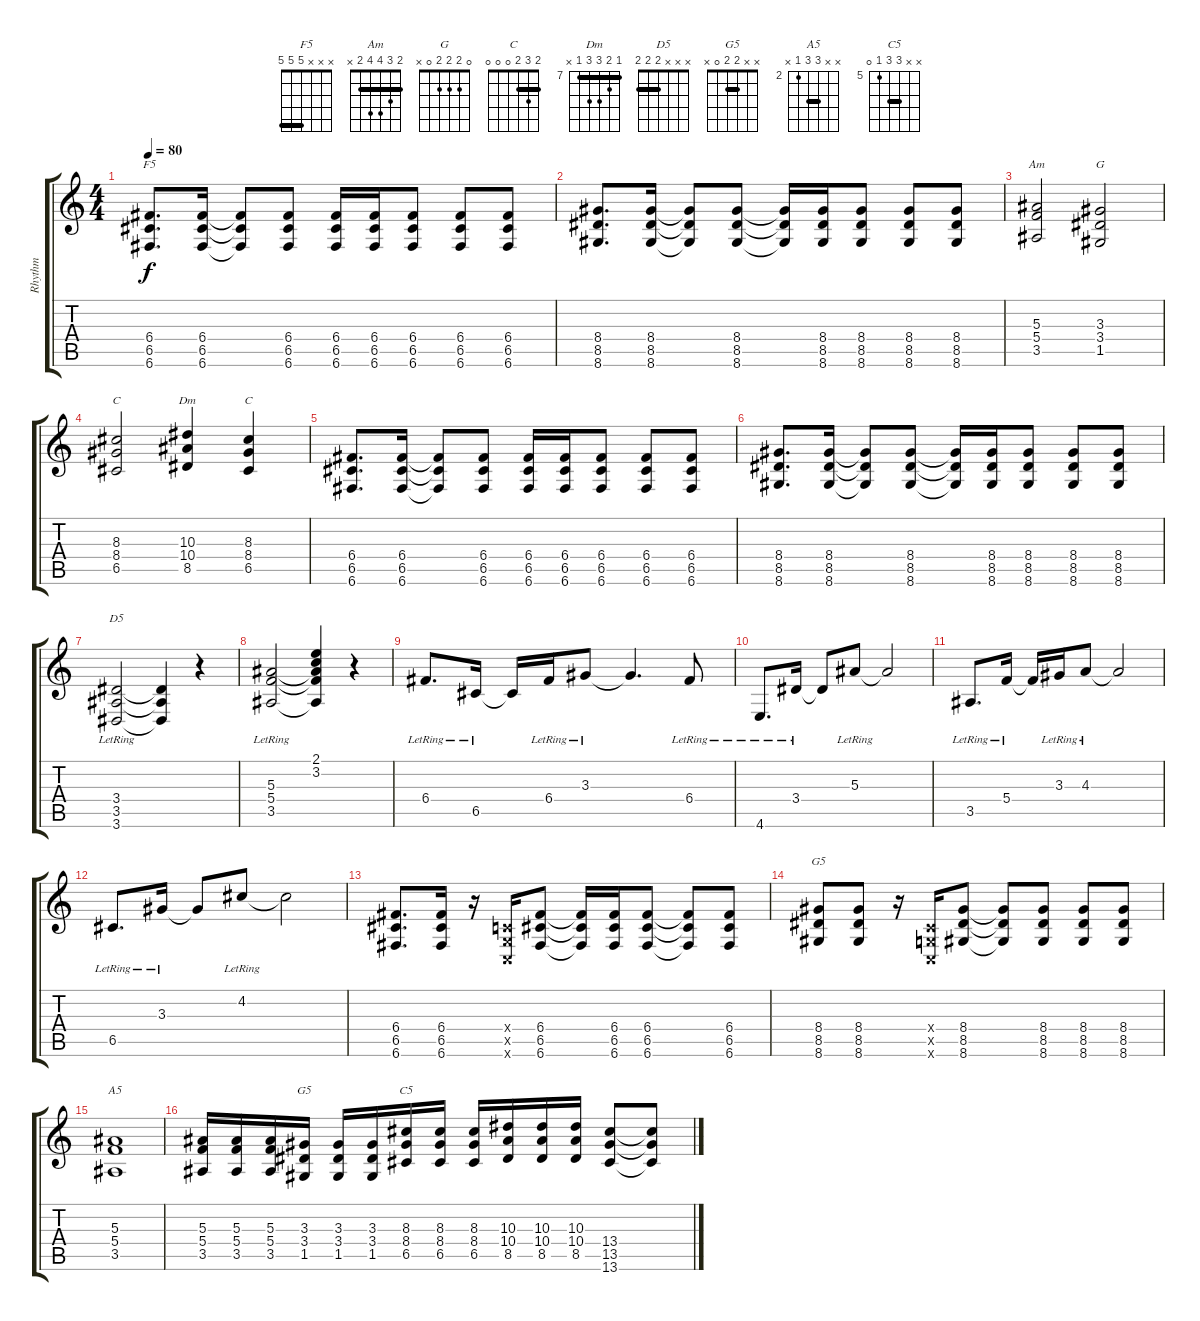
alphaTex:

\track ("Rhythm" "Rhythm") {instrument distortionguitar}
\staff {score tabs}
\tuning (D4 A3 F3 C3 G2 C2) {hide}
\chord ("F5" x x x 5 5 5) {barre 5}
\chord ("Am" 2 3 4 4 2 x) {barre 2}
\chord ("G" 0 2 2 2 0 x)
\chord ("C" 2 3 2 0 x x) {barre 2}
\chord ("Dm" 7 8 9 9 7 x) {firstfret 7 barre 7}
\chord ("C" 2 3 2 0 0 0) {barre 2}
\chord ("D5" x x x 2 2 2) {barre 2}
\chord ("G5" x x x 7 7 7) {firstfret 7 barre 7}
\chord ("A5" x x 4 4 2 x) {firstfret 2 barre 4}
\chord ("G5" x x 2 2 0 x) {barre 2}
\chord ("C5" x x 7 7 5 0) {firstfret 5 barre 7}
\ts (4 4)
\tempo 80
\clef g2
\ks c
(6.4 6.5 6.6).8{d ch "F5" dy f} (6.4 6.5 6.6).16 (6.4{t} 6.5{t} 6.6{t}).8 (6.4 6.5 6.6).8 (6.4 6.5 6.6).16 (6.4 6.5 6.6).16 (6.4 6.5 6.6).8 (6.4 6.5 6.6).8 (6.4 6.5 6.6).8 |
(8.4 8.5 8.6).8{d} (8.4 8.5 8.6).16 (8.4{t} 8.5{t} 8.6{t}).8 (8.4 8.5 8.6).8 (8.4{t} 8.5{t} 8.6{t}).16 (8.4 8.5 8.6).16 (8.4 8.5 8.6).8 (8.4 8.5 8.6).8 (8.4 8.5 8.6).8 |
(5.3 5.4 3.5).2{ch "Am"} (3.3 3.4 1.5).2{ch "G"} |
(8.3 8.4 6.5).2{ch "C"} (10.3 10.4 8.5).4{ch "Dm"} (8.3 8.4 6.5).4{ch "C"} |
(6.4 6.5 6.6).8{d} (6.4 6.5 6.6).16 (6.4{t} 6.5{t} 6.6{t}).8 (6.4 6.5 6.6).8 (6.4 6.5 6.6).16 (6.4 6.5 6.6).16 (6.4 6.5 6.6).8 (6.4 6.5 6.6).8 (6.4 6.5 6.6).8 |
(8.4 8.5 8.6).8{d} (8.4 8.5 8.6).16 (8.4{t} 8.5{t} 8.6{t}).8 (8.4 8.5 8.6).8 (8.4{t} 8.5{t} 8.6{t}).16 (8.4 8.5 8.6).16 (8.4 8.5 8.6).8 (8.4 8.5 8.6).8 (8.4 8.5 8.6).8 |
(3.4{lr} 3.5 3.6{lr}).2{ch "D5"} (3.4{t} 3.5{t} 3.6{t}).4 r.4 |
(5.3{lr} 5.4{lr} 3.5{lr}).2 (2.1 3.2 5.3{t} 5.4{t} 3.5{t}).4 r.4 |
6.4{lr}.8{d} 6.5{lr}.16 6.5{t}.16 6.4{lr}.16 3.3{lr}.8 3.3{t}.4{d} 6.4{lr}.8 |
4.6{lr}.8{d} 3.4{lr}.16 3.4{t}.8 5.3{lr}.8 5.3{t}.2 |
3.5{lr}.8{d} 5.4{lr}.16 5.4{t}.16 3.3{lr}.16 4.3{lr}.8 4.3{t}.2 |
6.5{lr}.8{d} 3.3{lr}.16 3.3{t}.8 4.2{lr}.8 4.2{t}.2 |
(6.4 6.5 6.6).8{d} (6.4 6.5 6.6).16 r.16 (0.4{x} 0.5{x} 0.6{x}).16 (6.4 6.5 6.6).8 (6.4{t} 6.5{t} 6.6{t}).16 (6.4 6.5 6.6).16 (6.4 6.5 6.6).8 (6.4{t} 6.5{t} 6.6{t}).8 (6.4 6.5 6.6).8 |
(8.4 8.5 8.6).8{ch "G5"} (8.4 8.5 8.6).8 r.16 (0.4{x} 0.5{x} 0.6{x}).16 (8.4 8.5 8.6).8 (8.4{t} 8.5{t} 8.6{t}).8 (8.4 8.5 8.6).8 (8.4 8.5 8.6).8 (8.4 8.5 8.6).8 |
(5.3 5.4 3.5).1{ch "A5"} |
(5.3 5.4 3.5).16 (5.3 5.4 3.5).16 (5.3 5.4 3.5).16 (3.3 3.4 1.5).16{ch "G5"} (3.3 3.4 1.5).16 (3.3 3.4 1.5).16 (8.3 8.4 6.5).16{ch "C5"} (8.3 8.4 6.5).16 (8.3 8.4 6.5).16 (10.3 10.4 8.5).16 (10.3 10.4 8.5).16 (10.3 10.4 8.5).16 (13.4 13.5 13.6).8 (13.4{t} 13.5{t} 13.6{t}).8
